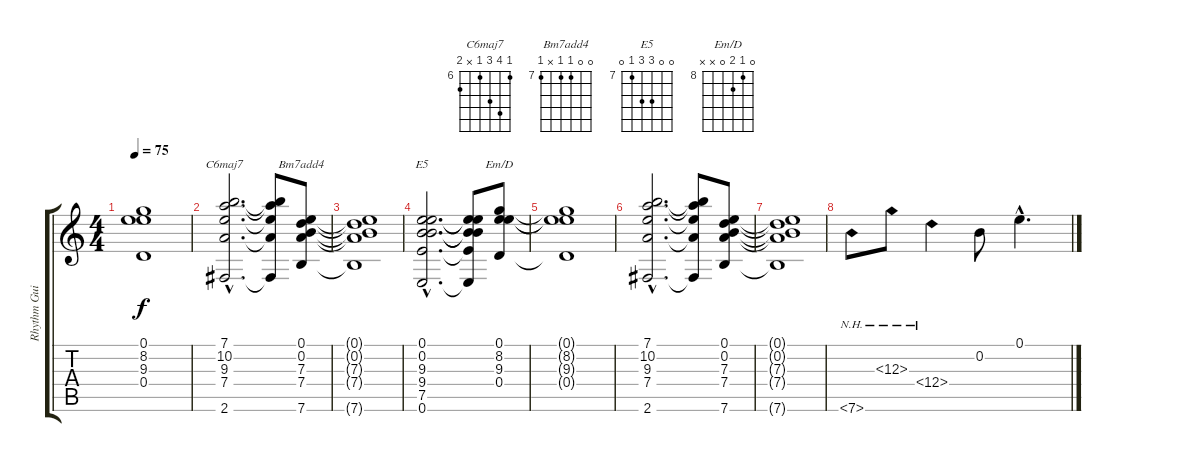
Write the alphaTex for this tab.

\track ("Rhythm Guitar" "Rhythm Gui") {instrument distortionguitar}
\staff {score tabs}
\tuning (E4 B3 G3 D3 A2 E2) {hide}
\chord ("C6maj7" 6 9 8 6 x 7) {firstfret 6}
\chord ("Bm7add4" 0 0 7 7 x 7) {firstfret 7}
\chord ("E5" 0 0 9 9 7 0) {firstfret 7}
\chord ("Em/D" 0 8 9 0 x x) {firstfret 8}
\ts (4 4)
\tempo 75
\clef g2
\ks c
(0.1{t} 8.2{t} 9.3{t} 0.4{t}).1{dy f} |
(7.1{hac} 10.2{hac} 9.3{hac} 7.4{hac} 2.6{hac}).2{d ch "C6maj7"} (7.1{t} 10.2{t} 9.3{t} 7.4{t} 2.6{t}).8 (0.1 0.2 7.3 7.4 7.6).8{ch "Bm7add4"} |
(0.1{t} 0.2{t} 7.3{t} 7.4{t} 7.6{t}).1 |
(0.1{hac} 0.2{hac} 9.3{hac} 9.4{hac} 7.5{hac} 0.6{hac}).2{d ch "E5"} (0.1{t} 0.2{t} 9.3{t} 9.4{t} 7.5{t} 0.6{t}).8 (0.1 8.2 9.3 0.4).8{ch "Em/D"} |
(0.1{t} 8.2{t} 9.3{t} 0.4{t}).1 |
(7.1{hac} 10.2{hac} 9.3{hac} 7.4{hac} 2.6{hac}).2{d} (7.1{t} 10.2{t} 9.3{t} 7.4{t} 2.6{t}).8 (0.1 0.2 7.3 7.4 7.6).8 |
(0.1{t} 0.2{t} 7.3{t} 7.4{t} 7.6{t}).1 |
7.6{nh}.8 12.3{nh}.8 12.4{nh}.4 0.2.8 0.1{hac}.4{d}
